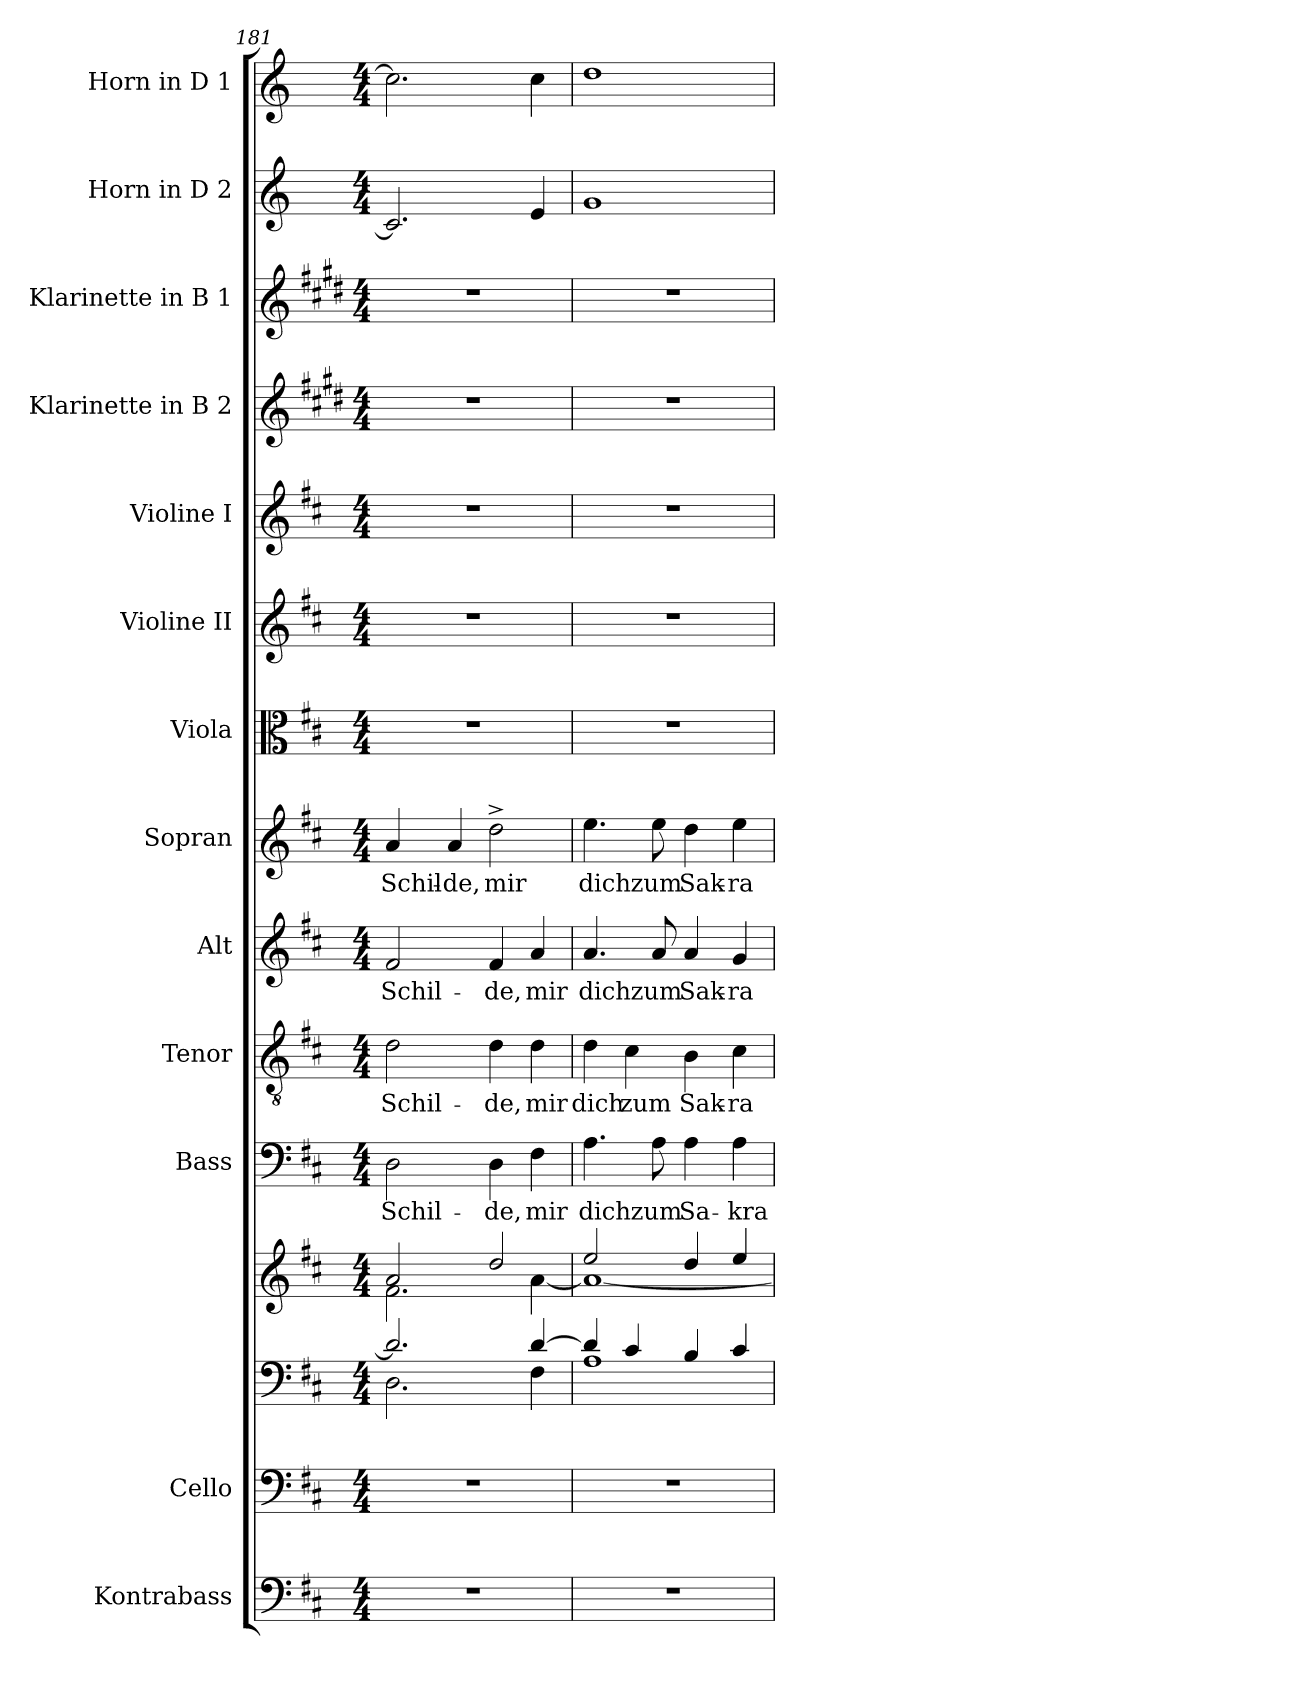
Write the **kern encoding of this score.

**kern	**kern	**kern	**kern	**kern	**text	**kern	**text	**kern	**text	**kern	**text	**kern	**kern	**kern	**kern	**kern	**kern	**kern
*part14	*part13	*part12	*part12	*part11	*part11	*part10	*part10	*part9	*part9	*part8	*part8	*part7	*part6	*part5	*part4	*part3	*part2	*part1
*staff15	*staff14	*staff13	*staff12	*staff11	*staff11	*staff10	*staff10	*staff9	*staff9	*staff8	*staff8	*staff7	*staff6	*staff5	*staff4	*staff3	*staff2	*staff1
*I"Kontrabass	*I"Cello	*	*	*I"Bass	*	*I"Tenor	*	*I"Alt	*	*I"Sopran	*	*I"Viola	*I"Violine II	*I"Violine I	*I"Klarinette in B 2	*I"Klarinette in B 1	*I"Horn in D 2	*I"Horn in D 1
*I'Kb.	*	*	*	*I'B	*	*I'T	*	*I'A	*	*I'S	*	*I'Vla.	*I'Vl. II	*I'Vl. I	*	*	*I'Hrn. 2	*I'Hrn. 1
!!LO:PB:g=z
*clefF4	*clefF4	*clefF4	*clefG2	*clefF4	*	*clefGv2	*	*clefG2	*	*clefG2	*	*clefC3	*clefG2	*clefG2	*clefG2	*clefG2	*clefG2	*clefG2
*ITrd7c12	*	*	*	*	*	*	*	*	*	*	*	*	*	*	*ITrd1c2	*ITrd1c2	*ITrd-1c-2	*ITrd-1c-2
*k[f#c#]	*k[f#c#]	*k[f#c#]	*k[f#c#]	*k[f#c#]	*	*k[f#c#]	*	*k[f#c#]	*	*k[f#c#]	*	*k[f#c#]	*k[f#c#]	*k[f#c#]	*k[f#c#]	*k[f#c#]	*k[f#c#]	*k[f#c#]
*D:	*D:	*D:	*D:	*D:	*	*D:	*	*D:	*	*D:	*	*D:	*D:	*D:	*D:	*D:	*D:	*D:
*M4/4	*M4/4	*M4/4	*M4/4	*M4/4	*	*M4/4	*	*M4/4	*	*M4/4	*	*M4/4	*M4/4	*M4/4	*M4/4	*M4/4	*M4/4	*M4/4
=181	=181	=181	=181	=181	=181	=181	=181	=181	=181	=181	=181	=181	=181	=181	=181	=181	=181	=181
*	*	*^	*^	*	*	*	*	*	*	*	*	*	*	*	*	*	*	*
!	!	!	!	!	!	!	!LO:LY:b	!	!LO:LY:b	!	!LO:LY:b	!	!LO:LY:b	!	!	!	!	!	!	!
1r	1r	2.d/]	2.D\	2a/	2.f#\	2D\	Schil-	2d\	Schil-	2f#/	Schil-	4a/	Schil-	1r	1r	1r	1r	1r	2.d/]	2.dd\]
!	!	!	!	!	!	!	!	!	!	!	!	!	!LO:LY:b	!	!	!	!	!	!	!
.	.	.	.	.	.	.	.	.	.	.	.	4a/	-de,	.	.	.	.	.	.	.
!	!	!	!	!	!	!	!LO:LY:b	!	!LO:LY:b	!	!LO:LY:b	!	!LO:LY:b	!	!	!	!	!	!	!
.	.	.	.	2dd/	.	4D\	-de,	4d\	-de,	4f#/	-de,	2dd^>\	mir	.	.	.	.	.	.	.
!	!	!	!	!	!	!	!LO:LY:b	!	!LO:LY:b	!	!LO:LY:b	!	!	!	!	!	!	!	!	!
.	.	[>4d/	4F#\	.	[<4a\	4F#\	mir	4d\	mir	4a/	mir	.	.	.	.	.	.	.	4f#/	4dd\
=182	=182	=182	=182	=182	=182	=182	=182	=182	=182	=182	=182	=182	=182	=182	=182	=182	=182	=182	=182	=182
!	!	!	!	!	!	!	!LO:LY:b	!	!LO:LY:b	!	!LO:LY:b	!	!LO:LY:b	!	!	!	!	!	!	!
1r	1r	4d/]	1A	2ee/	1a_	4.A\	dich	4d\	dich	4.a/	dich	4.ee\	dich	1r	1r	1r	1r	1r	1a	1ee
!	!	!	!	!	!	!	!	!	!LO:LY:b	!	!	!	!	!	!	!	!	!	!	!
.	.	4c#/	.	.	.	.	.	4c#\	zum	.	.	.	.	.	.	.	.	.	.	.
!	!	!	!	!	!	!	!LO:LY:b	!	!	!	!LO:LY:b	!	!LO:LY:b	!	!	!	!	!	!	!
.	.	.	.	.	.	8A\	zum	.	.	8a/	zum	8ee\	zum	.	.	.	.	.	.	.
!	!	!	!	!	!	!	!LO:LY:b	!	!LO:LY:b	!	!LO:LY:b	!	!LO:LY:b	!	!	!	!	!	!	!
.	.	4B/	.	4dd/	.	4A\	Sa-	4B\	Sak-	4a/	Sak-	4dd\	Sak-	.	.	.	.	.	.	.
!	!	!	!	!	!	!	!LO:LY:b	!	!LO:LY:b	!	!LO:LY:b	!	!LO:LY:b	!	!	!	!	!	!	!
.	.	4c#/	.	4ee/	.	4A\	-kra-	4c#\	-ra-	4g/	-ra-	4ee\	-ra-	.	.	.	.	.	.	.
*	*	*v	*v	*	*	*	*	*	*	*	*	*	*	*	*	*	*	*	*	*
*	*	*	*v	*v	*	*	*	*	*	*	*	*	*	*	*	*	*	*	*
=	=	=	=	=	=	=	=	=	=	=	=	=	=	=	=	=	=	=
*-	*-	*-	*-	*-	*-	*-	*-	*-	*-	*-	*-	*-	*-	*-	*-	*-	*-	*-
